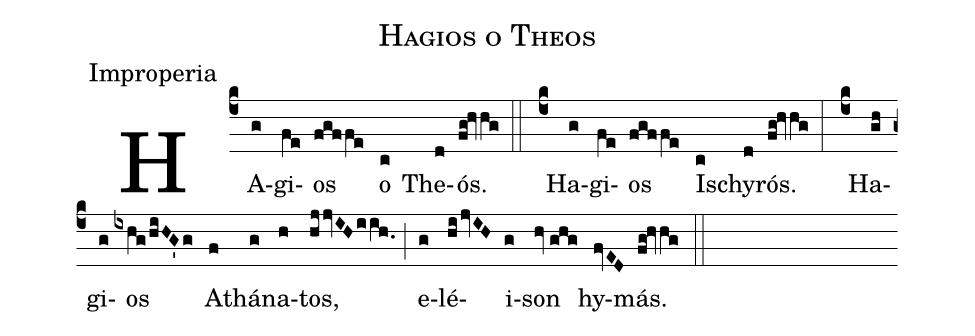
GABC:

name:Hagios o Theos;
office-part:Improperia;
%%
(c4) HA(g)gi(fe)os(fgffe) o(c) The(d)ós.(fg!hvhg) (::)
(c4) Ha(g)gi(fe)os(fgffe) Is(c)chy(d)rós.(fg!hvhg) (:)
(c4) Ha(gh)gi(g)os(ixhg/hiHG'g) A(f)thá(g)na(h)tos,(hjjvIHiih.0) (;) e(g)lé(hijvIH)i(g)son(hv//ghg) hy(fvED)más.(fg!hvhg) (::)
